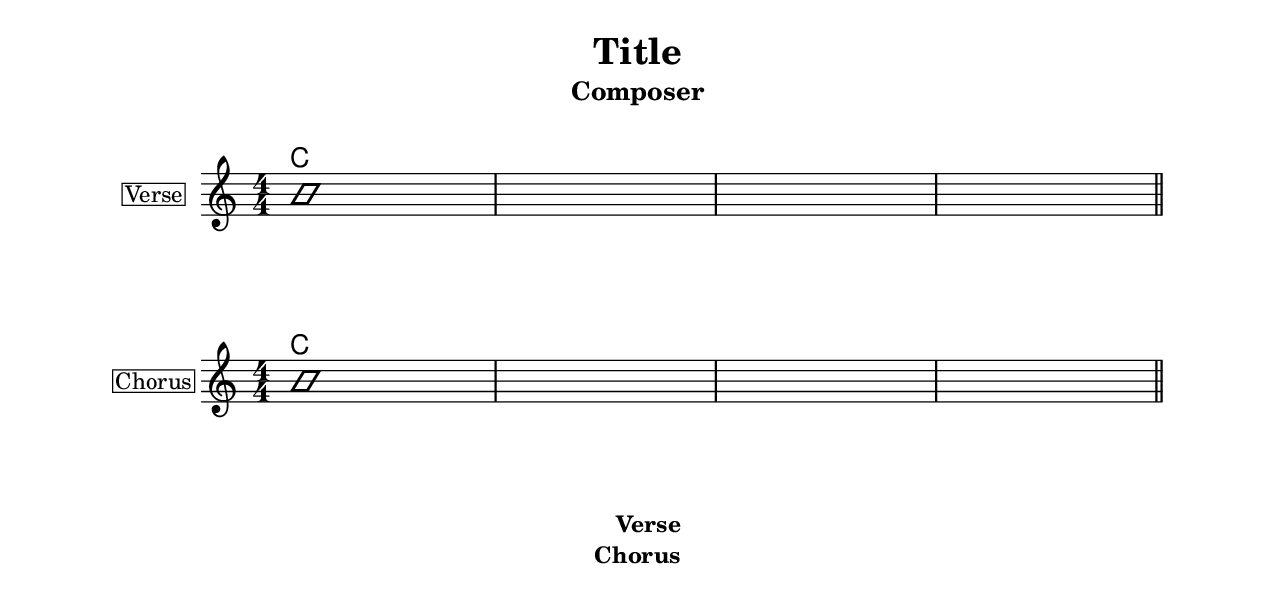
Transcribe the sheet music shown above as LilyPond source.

\version "2.24.0"

\include "settings.ily"
\include "style.ily"
melody_verse = \new Voice \with {
  \consists "Pitch_squash_engraver"
} \relative c' {
  \improvisationOn
  | c1
}

melody_chorus = \new Voice \with {
  \consists "Pitch_squash_engraver"
} \relative c' {
  \improvisationOn
  | c1
}

changes_verse = \chords {
  c1  |
}

changes_chorus = \chords {
  c1 |
}

key_and_time = {
  \key c \major
  \time 4/4
}

structure_verse = {
  \key_and_time
  | s1 * 4
  \bar "||"
}

structure_chorus = {
  \key_and_time
  | s1 * 4
  \bar "||"
}


\paper {
  score-system-spacing.basic-distance = #18
}

\header {
  title = "Title"
  subtitle = "Composer"
}

\layout {
  ragged-last = ##f
  \context {
    \Score \consists
    #(set-bars-per-line '(4))
  }
}

\markup \vspace #1

\score {
  <<
    \numericTimeSignature
    \changes_verse
    \new Staff \with {
      instrumentName = \markup \box "Verse"
    } {
      <<
        \melody_verse
        \structure_verse
      >>
    }
  >>
}

\score {
  <<
    \numericTimeSignature
    \changes_chorus
    \new Staff \with {
      instrumentName = \markup \box "Chorus"
    } {
      <<
        \melody_chorus
        \structure_chorus
      >>
    }
  >>
}

\markup \vspace #2

\markup \fill-line {
  \column
  \override #'(padding . 5)
  \table #'(1 -1 -1)
  {
    \bold Verse \italic "" ""
    \bold Chorus \italic "" ""
  }
}
